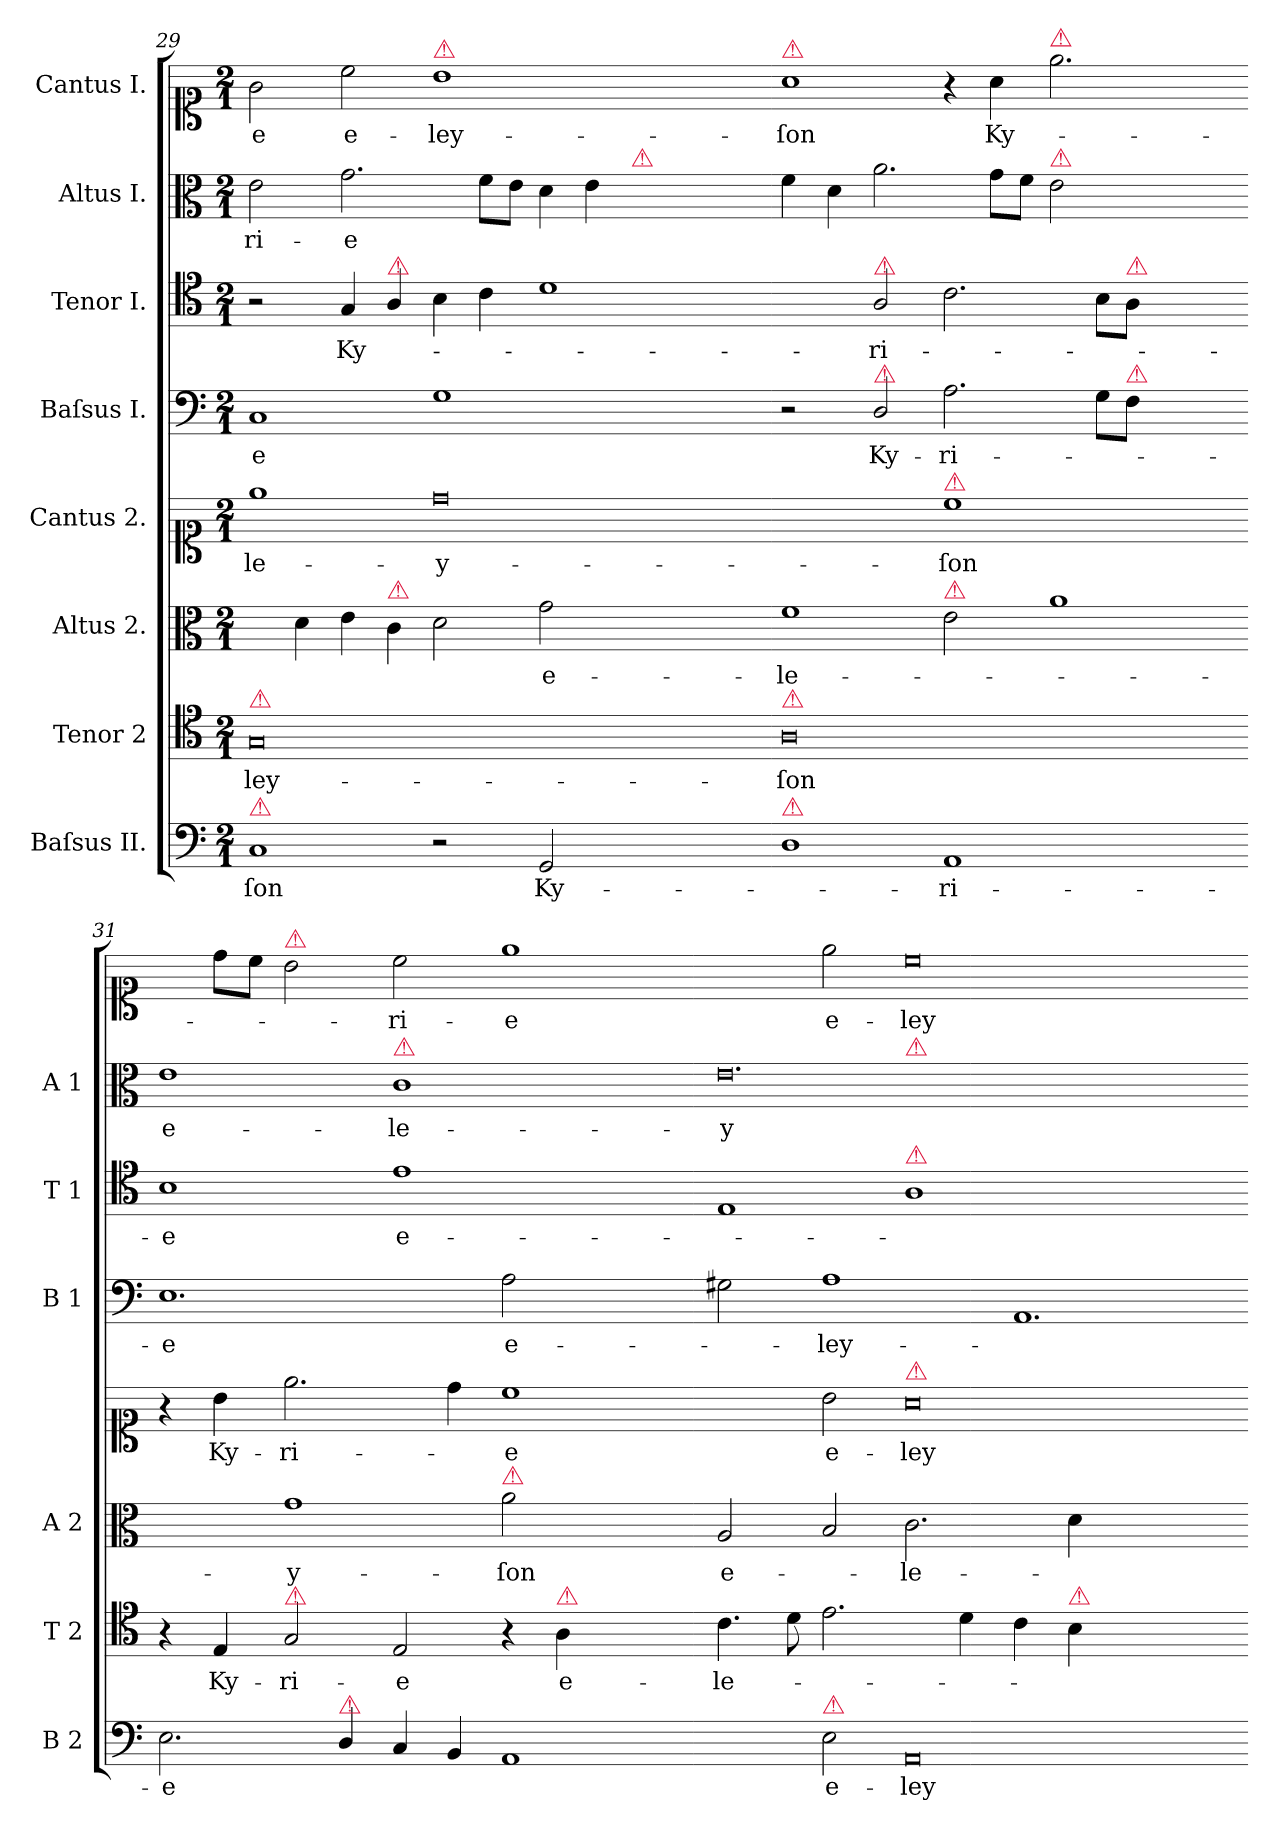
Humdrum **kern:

**kern	**text	**kern	**text	**kern	**text	**kern	**text	**kern	**text	**kern	**text	**kern	**text	**kern	**text
*part8	*part8	*part7	*part7	*part6	*part6	*part5	*part5	*part4	*part4	*part3	*part3	*part2	*part2	*part1	*part1
*staff8	*staff8	*staff7	*staff7	*staff6	*staff6	*staff5	*staff5	*staff4	*staff4	*staff3	*staff3	*staff2	*staff2	*staff1	*staff1
*I"Baſsus II.	*	*I"Tenor 2	*	*I"Altus 2.	*	*I"Cantus 2.	*	*I"Baſsus I.	*	*I"Tenor I.	*	*I"Altus I.	*	*I"Cantus I.	*
*I'B 2	*	*I'T 2	*	*I'A 2	*	*	*	*I'B 1	*	*I'T 1	*	*I'A 1	*	*	*
*clefF4	*	*clefC4	*	*clefC3	*	*clefC1	*	*clefF4	*	*clefC4	*	*clefC3	*	*clefC1	*
*k[]	*	*k[]	*	*k[]	*	*k[]	*	*k[]	*	*k[]	*	*k[]	*	*k[]	*
*a:	*	*a:	*	*a:	*	*a:	*	*a:	*	*a:	*	*a:	*	*a:	*
*M2/1	*	*M2/1	*	*M2/1	*	*M2/1	*	*M2/1	*	*M2/1	*	*M2/1	*	*M2/1	*
=29	=29	=29	=29	=29	=29	=29	=29	=29	=29	=29	=29	=29	=29	=29	=29
!	!	!LO:TX:a:color=crimson:t=⚠	!	!	!	!	!	!	!	!	!	!	!	!	!
!LO:TX:a:color=crimson:t=⚠	!	!	!	!	!	!	!	!	!	!	!	!	!	!	!
!	!LO:LY:i	!	!LO:LY:i	!	!	!	!LO:LY:i	!	!LO:LY:i	!	!	!	!LO:LY:i	!	!LO:LY:i
1C	-ſon	0G	-ley-	4ryy	.	1ee	-le-	1C	-e	2r	.	2e\	-ri-	2g\	-e
.	.	.	.	4d\	.	.	.	.	.	.	.	.	.	.	.
!	!	!	!	!	!	!	!	!	!	!	!LO:LY:i	!	!LO:LY:i	!	!LO:LY:i
.	.	.	.	4e\	.	.	.	.	.	4G/	Ky-	2.g\	e	2cc\	e-
!	!	!	!	!	!	!	!	!	!	!LO:TX:a:color=crimson:t=⚠	!	!	!	!	!
!	!	!	!	!LO:TX:a:color=crimson:t=⚠	!	!	!	!	!	!	!	!	!	!	!
.	.	.	.	4c\	.	.	.	.	.	4A/	.	.	.	.	.
!	!	!	!	!	!	!	!	!	!	!	!	!	!	!LO:TX:a:color=crimson:t=⚠	!
!	!	!	!	!	!	!	!LO:LY:i	!	!	!	!	!	!	!	!LO:LY:i
2r	.	.	.	2d\	.	0dd	-y-	1G	.	4B\	.	.	.	1b	-ley-
.	.	.	.	.	.	.	.	.	.	4c\	.	8f\L	.	.	.
.	.	.	.	.	.	.	.	.	.	.	.	8e\J	.	.	.
!	!LO:LY:i	!	!	!	!LO:LY:i	!	!	!	!	!	!	!	!	!	!
2GG/	Ky-	.	.	2g\	e-	.	.	.	.	1d\	.	4d\	.	.	.
.	.	.	.	.	.	.	.	.	.	.	.	4e\	.	.	.
!	!	!	!	!	!	!	!	!	!	!	!	!LO:TX:a:color=crimson:t=⚠	!	!	!
1ryy	.	1ryy	.	1ryy	.	.	.	1ryy	.	.	.	1ryy	.	1ryy	.
.	.	.	.	.	.	.	.	.	.	2ryy	.	.	.	.	.
=30-	=30-	=30-	=30-	=30-	=30-	=30-	=30-	=30-	=30-	=30-	=30-	=30-	=30-	=30-	=30-
!	!	!	!	!	!	!	!	!	!	!	!	!	!	!LO:TX:a:color=crimson:t=⚠	!
!	!	!LO:TX:a:color=crimson:t=⚠	!	!	!	!	!	!	!	!	!	!	!	!	!
!LO:TX:a:color=crimson:t=⚠	!	!	!	!	!	!	!	!	!	!	!	!	!	!	!
!	!	!	!LO:LY:i	!	!LO:LY:i	!	!	!	!	!	!	!	!	!	!LO:LY:i
1D	.	0A	-ſon	1f	-le-	1ryy	.	2r	.	2ryy	.	4f\	.	1a	-ſon
.	.	.	.	.	.	.	.	.	.	.	.	4d\	.	.	.
!	!	!	!	!	!	!	!	!	!	!LO:TX:a:color=crimson:t=⚠	!	!	!	!	!
!	!	!	!	!	!	!	!	!LO:TX:a:color=crimson:t=⚠	!	!	!	!	!	!	!
!	!	!	!	!	!	!	!	!	!LO:LY:i	!	!LO:LY:i	!	!	!	!
.	.	.	.	.	.	.	.	2D/	Ky-	2A/	-ri-	2.a\	.	.	.
!	!	!	!	!	!	!LO:TX:a:color=crimson:t=⚠	!	!	!	!	!	!	!	!	!
!	!	!	!	!LO:TX:a:color=crimson:t=⚠	!	!	!	!	!	!	!	!	!	!	!
!	!LO:LY:i	!	!	!	!	!	!LO:LY:i	!	!LO:LY:i	!	!	!	!	!	!
1AA	-ri-	.	.	2e\	.	1cc	-ſon	2.A\	-ri-	2.c\	.	.	.	4r	.
!	!	!	!	!	!	!	!	!	!	!	!	!	!	!	!LO:LY:i
.	.	.	.	.	.	.	.	.	.	.	.	8g\L	.	4a\	Ky-
.	.	.	.	.	.	.	.	.	.	.	.	8f\J	.	.	.
!	!	!	!	!	!	!	!	!	!	!	!	!	!	!LO:TX:a:color=crimson:t=⚠	!
!	!	!	!	!	!	!	!	!	!	!	!	!LO:TX:a:color=crimson:t=⚠	!	!	!
.	.	.	.	1a\	.	.	.	.	.	.	.	2e\	.	2.ee\	.
.	.	.	.	.	.	.	.	8G\L	.	8B\L	.	.	.	.	.
!	!	!	!	!	!	!	!	!	!	!LO:TX:a:color=crimson:t=⚠	!	!	!	!	!
!	!	!	!	!	!	!	!	!LO:TX:a:color=crimson:t=⚠	!	!	!	!	!	!	!
.	.	.	.	.	.	.	.	8F\J	.	8A\J	.	.	.	.	.
2ryy	.	2ryy	.	.	.	2ryy	.	2ryy	.	2ryy	.	2ryy	.	.	.
.	.	.	.	.	.	.	.	.	.	.	.	.	.	4ryy	.
=31-	=31-	=31-	=31-	=31-	=31-	=31-	=31-	=31-	=31-	=31-	=31-	=31-	=31-	=31-	=31-
!	!LO:LY:i	!	!	!	!	!	!	!	!LO:LY:i	!	!LO:LY:i	!	!LO:LY:i	!	!
2.E\	-e	4r	.	2ryy	.	4r	.	1.E	-e	1B	e	1e	e-	4ryy	.
!	!	!	!LO:LY:i	!	!	!	!LO:LY:i	!	!	!	!	!	!	!	!
.	.	4E/	Ky-	.	.	4b\	Ky-	.	.	.	.	.	.	8dd\L	.
.	.	.	.	.	.	.	.	.	.	.	.	.	.	8cc\J	.
!	!	!	!	!	!	!	!	!	!	!	!	!	!	!LO:TX:a:color=crimson:t=⚠	!
!	!	!LO:TX:a:color=crimson:t=⚠	!	!	!	!	!	!	!	!	!	!	!	!	!
!	!	!	!LO:LY:i	!	!LO:LY:i	!	!LO:LY:i	!	!	!	!	!	!	!	!
.	.	2G/	-ri-	1g	-y-	2.ee\	-ri-	.	.	.	.	.	.	2b\	.
!LO:TX:a:color=crimson:t=⚠	!	!	!	!	!	!	!	!	!	!	!	!	!	!	!
4D/	.	.	.	.	.	.	.	.	.	.	.	.	.	.	.
!	!	!	!	!	!	!	!	!	!	!	!	!LO:TX:a:color=crimson:t=⚠	!	!	!
!	!	!	!LO:LY:i	!	!	!	!	!	!	!	!LO:LY:i	!	!LO:LY:i	!	!LO:LY:i
4C/	.	2E/	-e	.	.	.	.	.	.	1e	-e-	1c	-le-	2cc\	-ri-
4BB/	.	.	.	.	.	4dd\	.	.	.	.	.	.	.	.	.
!	!	!	!	!LO:TX:a:color=crimson:t=⚠	!	!	!	!	!	!	!	!	!	!	!
!	!	!	!	!	!LO:LY:i	!	!LO:LY:i	!	!LO:LY:i	!	!	!	!	!	!LO:LY:i
1AA/	.	4r	.	2a\	-ſon	1cc\	-e	2A\	e-	.	.	.	.	1ee\	-e
!	!	!LO:TX:a:color=crimson:t=⚠	!	!	!	!	!	!	!	!	!	!	!	!	!
!	!	!	!LO:LY:i	!	!	!	!	!	!	!	!	!	!	!	!
.	.	4A\	e-	.	.	.	.	.	.	.	.	.	.	.	.
.	.	2ryy	.	2ryy	.	.	.	2ryy	.	2ryy	.	2ryy	.	.	.
=32-	=32-	=32-	=32-	=32-	=32-	=32-	=32-	=32-	=32-	=32-	=32-	=32-	=32-	=32-	=32-
!	!	!	!LO:LY:i	!	!LO:LY:i	!	!	!	!	!	!	!	!LO:LY:i	!	!
*	*	*	*	*	*	*	*	*	*	*	*	*^	*	*	*
2ryy	.	4.c\	-le-	2A/	e-	2ryy	.	2G#X\	.	1E	.	0.e	1ryy	-y-	2ryy	.
.	.	8d\	.	.	.	.	.	.	.	.	.	.	.	.	.	.
!LO:TX:a:color=crimson:t=⚠	!	!	!	!	!	!	!	!	!	!	!	!	!	!	!	!
!	!LO:LY:i	!	!	!	!	!	!LO:LY:i	!	!LO:LY:i	!	!	!	!	!	!	!LO:LY:i
2E\	e-	2.e\	.	2B/	.	2b\	e-	1A	-ley-	.	.	.	.	.	2ee\	e-
!	!	!	!	!	!	!	!	!	!	!	!	!	!LO:TX:a:color=crimson:t=⚠	!	!	!
!	!	!	!	!	!	!	!	!	!	!LO:TX:a:color=crimson:t=⚠	!	!	!	!	!	!
!	!	!	!	!	!	!LO:TX:a:color=crimson:t=⚠	!	!	!	!	!	!	!	!	!	!
!	!LO:LY:i	!	!	!	!LO:LY:i	!	!LO:LY:i	!	!	!	!	!	!	!	!	!LO:LY:i
0AA	-ley-	.	.	2.c\	-le-	0a	-ley-	.	.	1A	.	.	0ryy	.	0cc	-ley-
.	.	4d\	.	.	.	.	.	.	.	.	.	.	.	.	.	.
.	.	4c\	.	.	.	.	.	1.AA/	.	.	.	.	.	.	.	.
!	!	!LO:TX:a:color=crimson:t=⚠	!	!	!	!	!	!	!	!	!	!	!	!	!	!
.	.	4B\	.	4d\	.	.	.	.	.	.	.	.	.	.	.	.
.	.	1ryy	.	1ryy	.	.	.	.	.	1ryy	.	.	.	.	.	.
*	*	*	*	*	*	*	*	*	*	*	*	*v	*v	*	*	*
=-	=-	=-	=-	=-	=-	=-	=-	=-	=-	=-	=-	=-	=-	=-	=-
*-	*-	*-	*-	*-	*-	*-	*-	*-	*-	*-	*-	*-	*-	*-	*-
